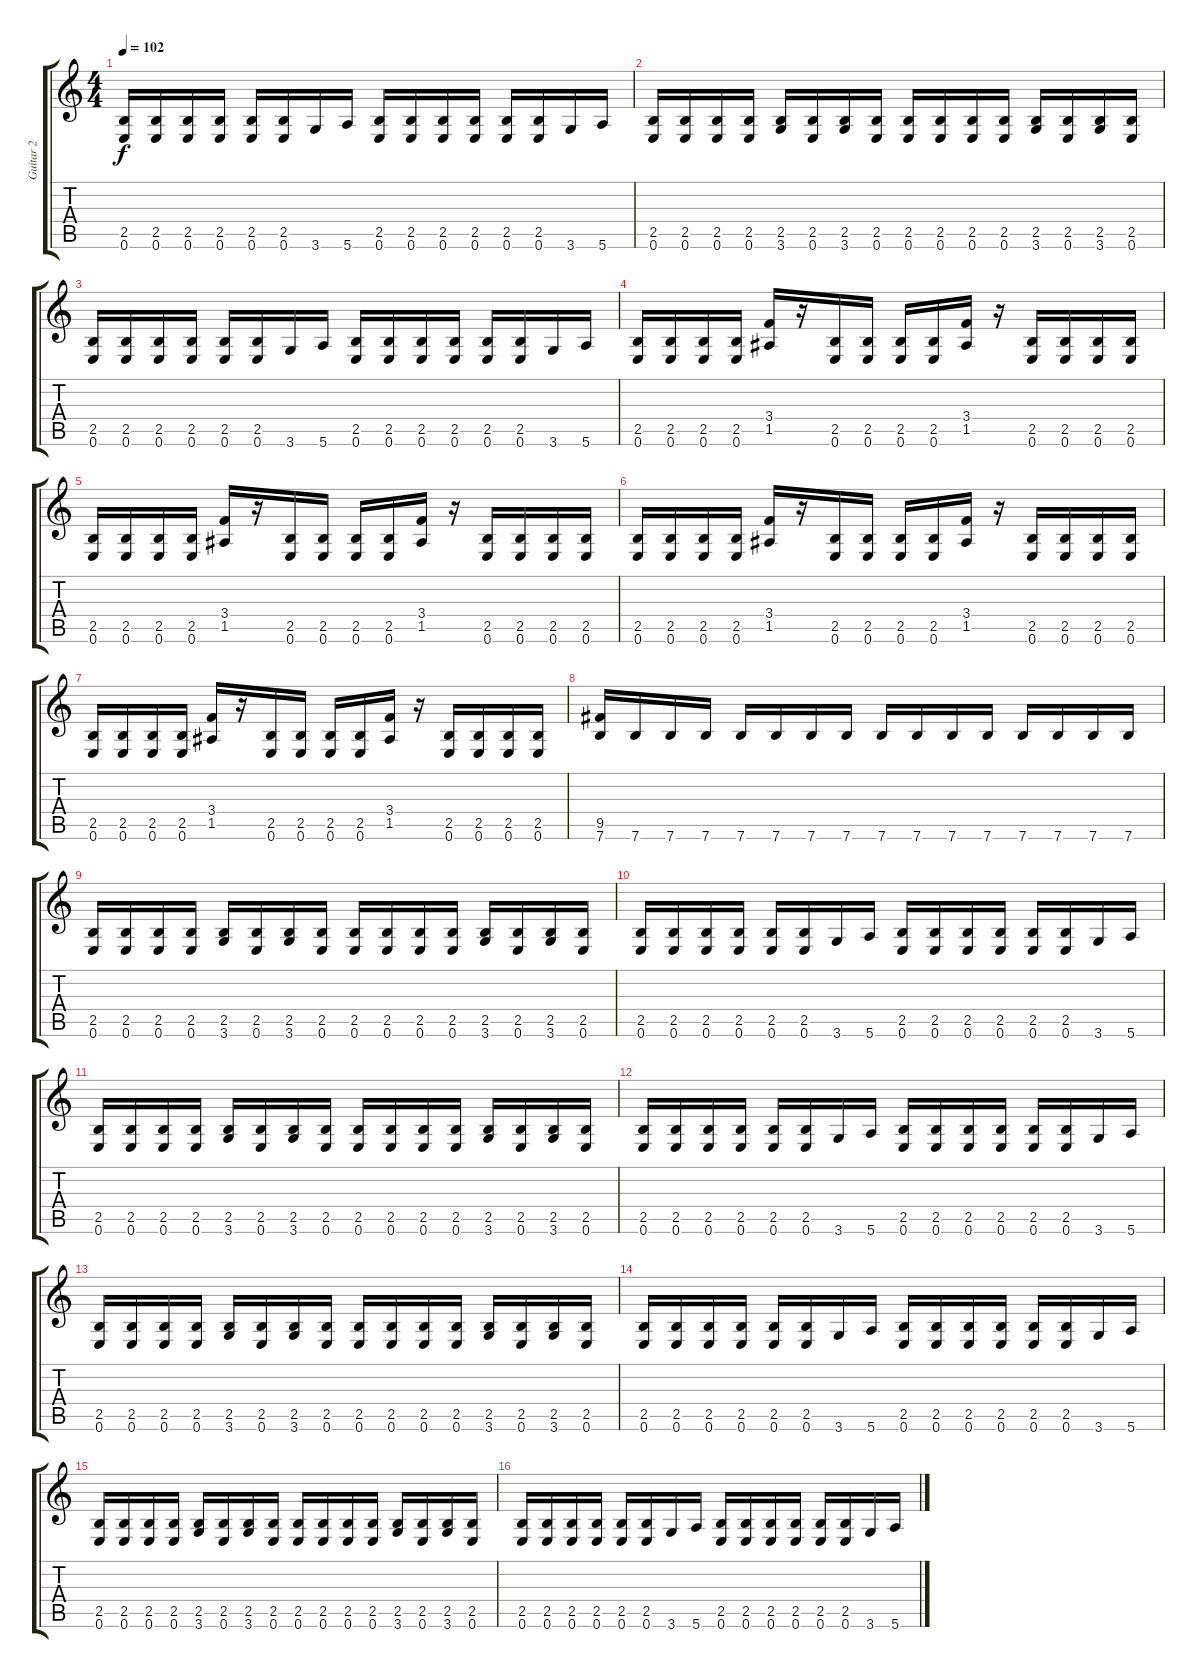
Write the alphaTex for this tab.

\track ("Guitar 2" "Guitar 2") {instrument overdrivenguitar}
\staff {score tabs}
\tuning (E4 B3 G3 D3 A2 E2) {hide}
\ts (4 4)
\tempo 102
\clef g2
\ks c
(2.5 0.6).16{dy f} (2.5 0.6).16 (2.5 0.6).16 (2.5 0.6).16 (2.5 0.6).16 (2.5 0.6).16 3.6.16 5.6.16 (2.5 0.6).16 (2.5 0.6).16 (2.5 0.6).16 (2.5 0.6).16 (2.5 0.6).16 (2.5 0.6).16 3.6.16 5.6.16 |
(2.5 0.6).16 (2.5 0.6).16 (2.5 0.6).16 (2.5 0.6).16 (2.5 3.6).16 (2.5 0.6).16 (2.5 3.6).16 (2.5 0.6).16 (2.5 0.6).16 (2.5 0.6).16 (2.5 0.6).16 (2.5 0.6).16 (2.5 3.6).16 (2.5 0.6).16 (2.5 3.6).16 (2.5 0.6).16 |
(2.5 0.6).16 (2.5 0.6).16 (2.5 0.6).16 (2.5 0.6).16 (2.5 0.6).16 (2.5 0.6).16 3.6.16 5.6.16 (2.5 0.6).16 (2.5 0.6).16 (2.5 0.6).16 (2.5 0.6).16 (2.5 0.6).16 (2.5 0.6).16 3.6.16 5.6.16 |
(2.5 0.6).16 (2.5 0.6).16 (2.5 0.6).16 (2.5 0.6).16 (3.4 1.5).16 r.16 (2.5 0.6).16 (2.5 0.6).16 (2.5 0.6).16 (2.5 0.6).16 (3.4 1.5).16 r.16 (2.5 0.6).16 (2.5 0.6).16 (2.5 0.6).16 (2.5 0.6).16 |
(2.5 0.6).16 (2.5 0.6).16 (2.5 0.6).16 (2.5 0.6).16 (3.4 1.5).16 r.16 (2.5 0.6).16 (2.5 0.6).16 (2.5 0.6).16 (2.5 0.6).16 (3.4 1.5).16 r.16 (2.5 0.6).16 (2.5 0.6).16 (2.5 0.6).16 (2.5 0.6).16 |
(2.5 0.6).16 (2.5 0.6).16 (2.5 0.6).16 (2.5 0.6).16 (3.4 1.5).16 r.16 (2.5 0.6).16 (2.5 0.6).16 (2.5 0.6).16 (2.5 0.6).16 (3.4 1.5).16 r.16 (2.5 0.6).16 (2.5 0.6).16 (2.5 0.6).16 (2.5 0.6).16 |
(2.5 0.6).16 (2.5 0.6).16 (2.5 0.6).16 (2.5 0.6).16 (3.4 1.5).16 r.16 (2.5 0.6).16 (2.5 0.6).16 (2.5 0.6).16 (2.5 0.6).16 (3.4 1.5).16 r.16 (2.5 0.6).16 (2.5 0.6).16 (2.5 0.6).16 (2.5 0.6).16 |
(9.5 7.6).16 7.6.16 7.6.16 7.6.16 7.6.16 7.6.16 7.6.16 7.6.16 7.6.16 7.6.16 7.6.16 7.6.16 7.6.16 7.6.16 7.6.16 7.6.16 |
(2.5 0.6).16 (2.5 0.6).16 (2.5 0.6).16 (2.5 0.6).16 (2.5 3.6).16 (2.5 0.6).16 (2.5 3.6).16 (2.5 0.6).16 (2.5 0.6).16 (2.5 0.6).16 (2.5 0.6).16 (2.5 0.6).16 (2.5 3.6).16 (2.5 0.6).16 (2.5 3.6).16 (2.5 0.6).16 |
(2.5 0.6).16 (2.5 0.6).16 (2.5 0.6).16 (2.5 0.6).16 (2.5 0.6).16 (2.5 0.6).16 3.6.16 5.6.16 (2.5 0.6).16 (2.5 0.6).16 (2.5 0.6).16 (2.5 0.6).16 (2.5 0.6).16 (2.5 0.6).16 3.6.16 5.6.16 |
(2.5 0.6).16 (2.5 0.6).16 (2.5 0.6).16 (2.5 0.6).16 (2.5 3.6).16 (2.5 0.6).16 (2.5 3.6).16 (2.5 0.6).16 (2.5 0.6).16 (2.5 0.6).16 (2.5 0.6).16 (2.5 0.6).16 (2.5 3.6).16 (2.5 0.6).16 (2.5 3.6).16 (2.5 0.6).16 |
(2.5 0.6).16 (2.5 0.6).16 (2.5 0.6).16 (2.5 0.6).16 (2.5 0.6).16 (2.5 0.6).16 3.6.16 5.6.16 (2.5 0.6).16 (2.5 0.6).16 (2.5 0.6).16 (2.5 0.6).16 (2.5 0.6).16 (2.5 0.6).16 3.6.16 5.6.16 |
(2.5 0.6).16 (2.5 0.6).16 (2.5 0.6).16 (2.5 0.6).16 (2.5 3.6).16 (2.5 0.6).16 (2.5 3.6).16 (2.5 0.6).16 (2.5 0.6).16 (2.5 0.6).16 (2.5 0.6).16 (2.5 0.6).16 (2.5 3.6).16 (2.5 0.6).16 (2.5 3.6).16 (2.5 0.6).16 |
(2.5 0.6).16 (2.5 0.6).16 (2.5 0.6).16 (2.5 0.6).16 (2.5 0.6).16 (2.5 0.6).16 3.6.16 5.6.16 (2.5 0.6).16 (2.5 0.6).16 (2.5 0.6).16 (2.5 0.6).16 (2.5 0.6).16 (2.5 0.6).16 3.6.16 5.6.16 |
(2.5 0.6).16 (2.5 0.6).16 (2.5 0.6).16 (2.5 0.6).16 (2.5 3.6).16 (2.5 0.6).16 (2.5 3.6).16 (2.5 0.6).16 (2.5 0.6).16 (2.5 0.6).16 (2.5 0.6).16 (2.5 0.6).16 (2.5 3.6).16 (2.5 0.6).16 (2.5 3.6).16 (2.5 0.6).16 |
(2.5 0.6).16 (2.5 0.6).16 (2.5 0.6).16 (2.5 0.6).16 (2.5 0.6).16 (2.5 0.6).16 3.6.16 5.6.16 (2.5 0.6).16 (2.5 0.6).16 (2.5 0.6).16 (2.5 0.6).16 (2.5 0.6).16 (2.5 0.6).16 3.6.16 5.6.16
